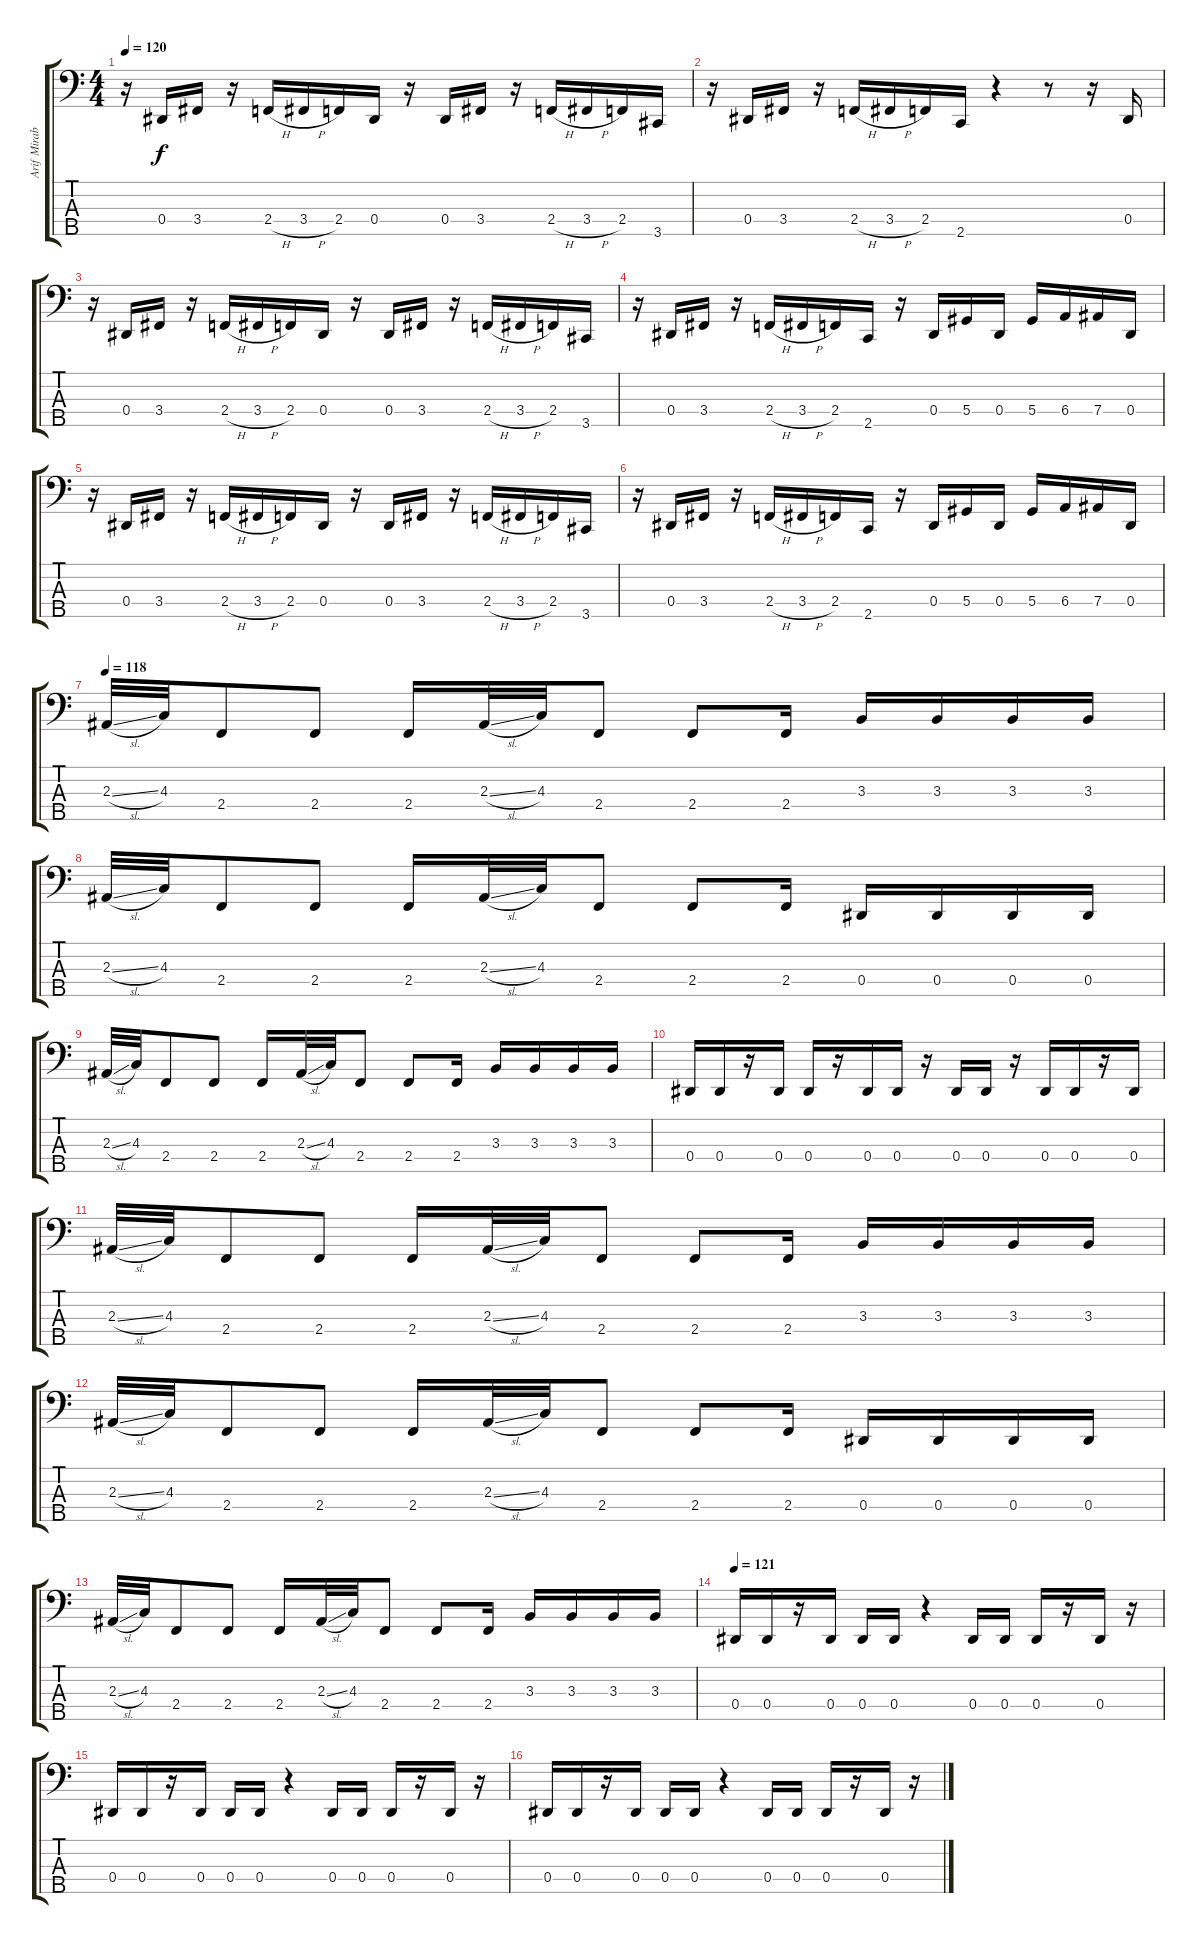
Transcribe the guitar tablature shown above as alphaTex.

\track ("Arif Mirabdolbaghi" "Arif Mirab") {instrument electricbassfinger}
\staff {score tabs}
\tuning (Gb2 Db2 Ab1 Eb1 Bb0) {hide}
\ts (4 4)
\tempo 120
\clef f4
\ks c
r.16{dy f} 0.4.16 3.4.16 r.16 2.4{h}.16 3.4{h}.16 2.4.16 0.4.16 r.16 0.4.16 3.4.16 r.16 2.4{h}.16 3.4{h}.16 2.4.16 3.5.16 |
r.16 0.4.16 3.4.16 r.16 2.4{h}.16 3.4{h}.16 2.4.16 2.5.16 r.4 r.8 r.16 0.4.16 |
r.16 0.4.16 3.4.16 r.16 2.4{h}.16 3.4{h}.16 2.4.16 0.4.16 r.16 0.4.16 3.4.16 r.16 2.4{h}.16 3.4{h}.16 2.4.16 3.5.16 |
r.16 0.4.16 3.4.16 r.16 2.4{h}.16 3.4{h}.16 2.4.16 2.5.16 r.16 0.4.16 5.4.16 0.4.16 5.4.16 6.4.16 7.4.16 0.4.16 |
r.16 0.4.16 3.4.16 r.16 2.4{h}.16 3.4{h}.16 2.4.16 0.4.16 r.16 0.4.16 3.4.16 r.16 2.4{h}.16 3.4{h}.16 2.4.16 3.5.16 |
r.16 0.4.16 3.4.16 r.16 2.4{h}.16 3.4{h}.16 2.4.16 2.5.16 r.16 0.4.16 5.4.16 0.4.16 5.4.16 6.4.16 7.4.16 0.4.16 |
\tempo 118
2.3{sl}.32 4.3.32 2.4.8 2.4.8 2.4.16 2.3{sl}.32 4.3.32 2.4.8 2.4.8 2.4.16 3.3.16 3.3.16 3.3.16 3.3.16 |
2.3{sl}.32 4.3.32 2.4.8 2.4.8 2.4.16 2.3{sl}.32 4.3.32 2.4.8 2.4.8 2.4.16 0.4.16 0.4.16 0.4.16 0.4.16 |
2.3{sl}.32 4.3.32 2.4.8 2.4.8 2.4.16 2.3{sl}.32 4.3.32 2.4.8 2.4.8 2.4.16 3.3.16 3.3.16 3.3.16 3.3.16 |
0.4.16 0.4.16 r.16 0.4.16 0.4.16 r.16 0.4.16 0.4.16 r.16 0.4.16 0.4.16 r.16 0.4.16 0.4.16 r.16 0.4.16 |
2.3{sl}.32 4.3.32 2.4.8 2.4.8 2.4.16 2.3{sl}.32 4.3.32 2.4.8 2.4.8 2.4.16 3.3.16 3.3.16 3.3.16 3.3.16 |
2.3{sl}.32 4.3.32 2.4.8 2.4.8 2.4.16 2.3{sl}.32 4.3.32 2.4.8 2.4.8 2.4.16 0.4.16 0.4.16 0.4.16 0.4.16 |
2.3{sl}.32 4.3.32 2.4.8 2.4.8 2.4.16 2.3{sl}.32 4.3.32 2.4.8 2.4.8 2.4.16 3.3.16 3.3.16 3.3.16 3.3.16 |
\tempo 121
0.4.16 0.4.16 r.16 0.4.16 0.4.16 0.4.16 r.4 0.4.16 0.4.16 0.4.16 r.16 0.4.16 r.16 |
0.4.16 0.4.16 r.16 0.4.16 0.4.16 0.4.16 r.4 0.4.16 0.4.16 0.4.16 r.16 0.4.16 r.16 |
0.4.16 0.4.16 r.16 0.4.16 0.4.16 0.4.16 r.4 0.4.16 0.4.16 0.4.16 r.16 0.4.16 r.16
